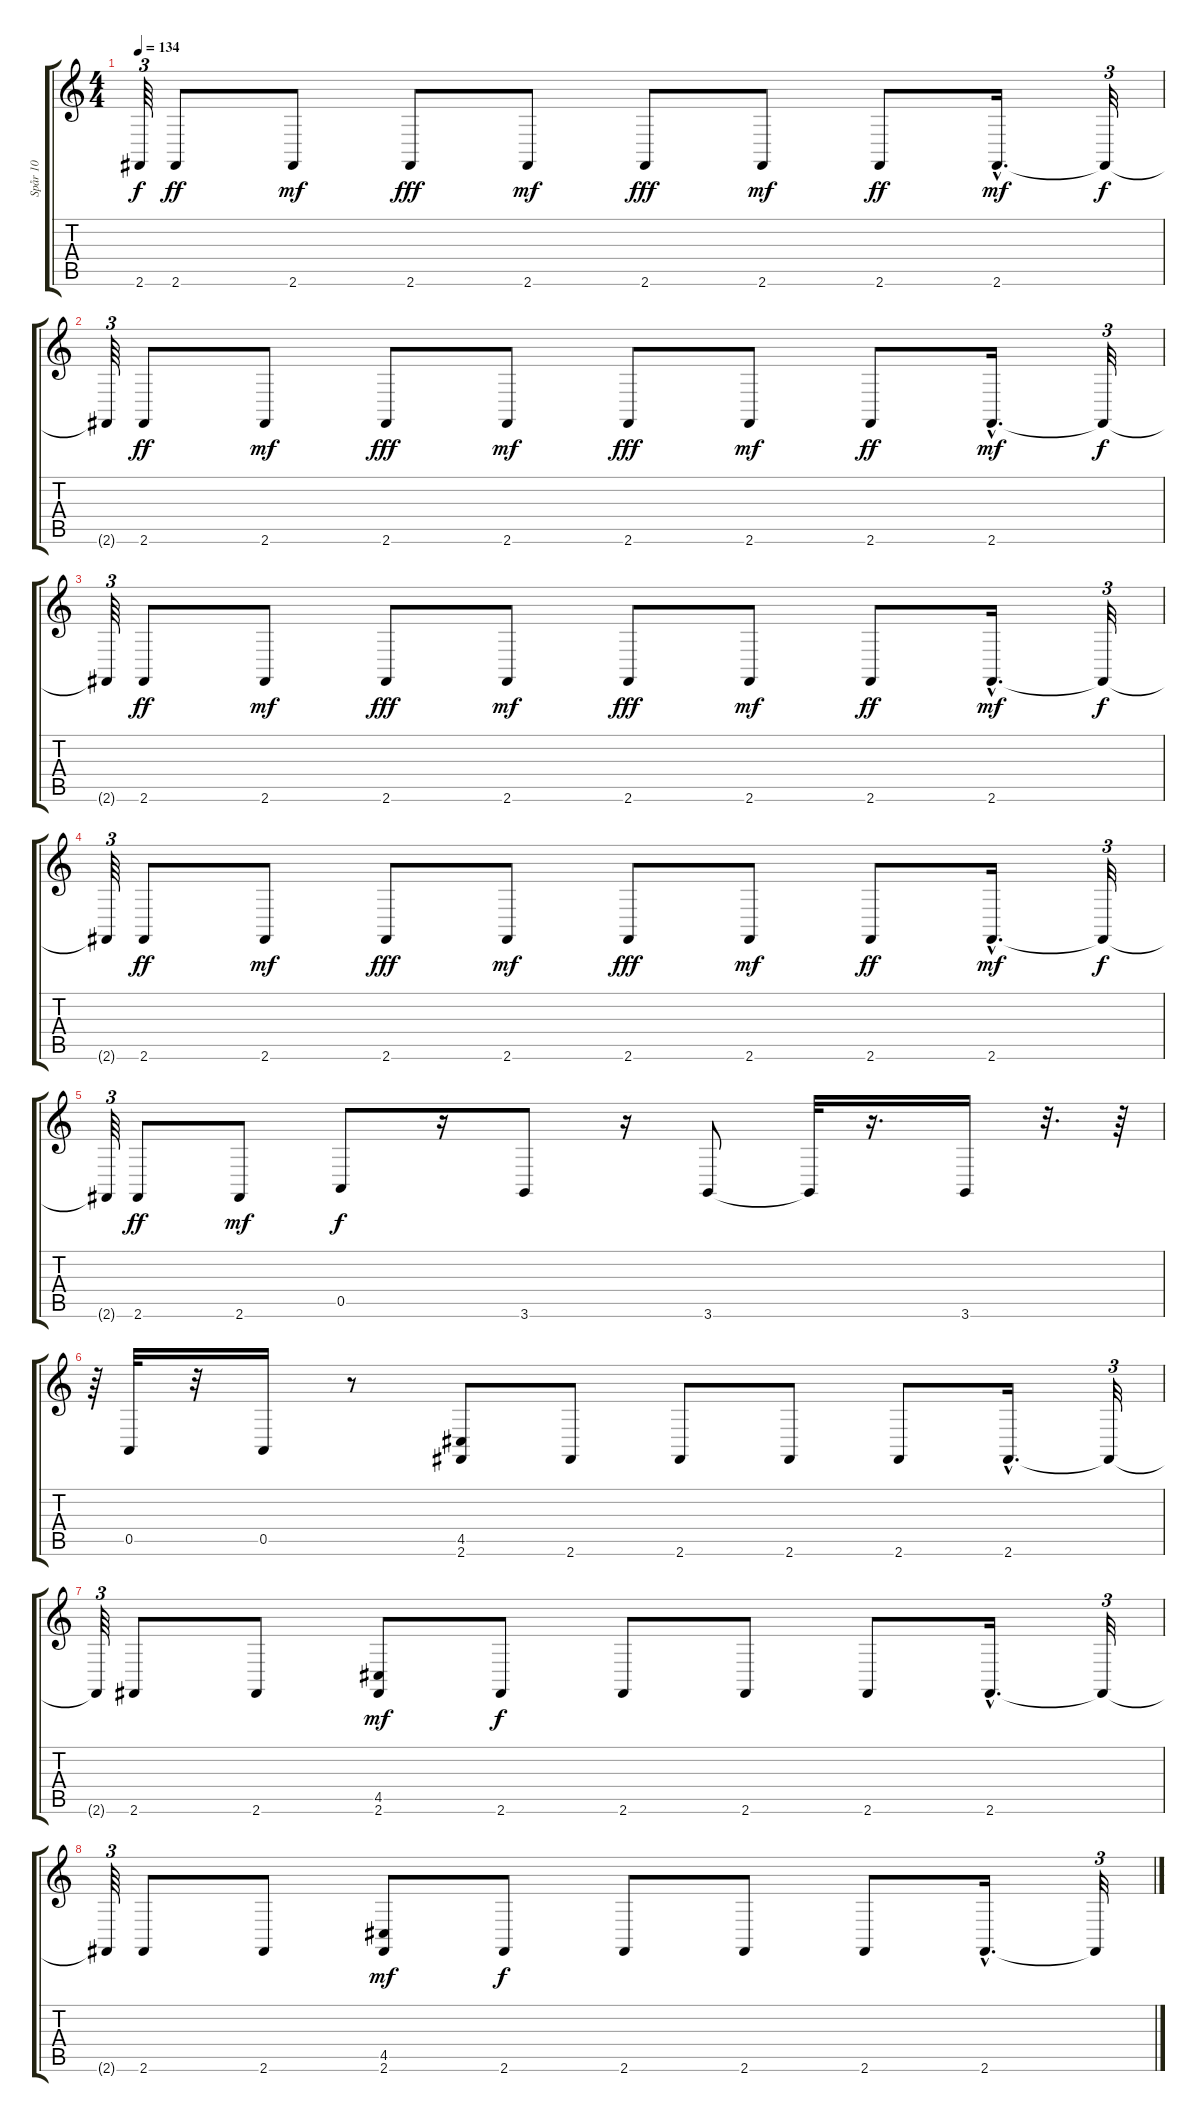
\track ("Spår 10" "Spår 10") {instrument celesta}
\staff {score tabs}
\tuning (E4 B3 G3 D3 A2 E2) {hide}
\ts (4 4)
\tempo 134
\clef g2
\ks c
2.6{t}.64{tu (3 2) dy f} 2.6.8{dy ff} 2.6.8{dy mf} 2.6.8{dy fff} 2.6.8{dy mf} 2.6.8{dy fff} 2.6.8{dy mf} 2.6.8{dy ff} 2.6{hac}.16{d dy mf} 2.6{t}.32{tu (3 2) dy f} |
2.6{t}.64{tu (3 2)} 2.6.8{dy ff} 2.6.8{dy mf} 2.6.8{dy fff} 2.6.8{dy mf} 2.6.8{dy fff} 2.6.8{dy mf} 2.6.8{dy ff} 2.6{hac}.16{d dy mf} 2.6{t}.32{tu (3 2) dy f} |
2.6{t}.64{tu (3 2)} 2.6.8{dy ff} 2.6.8{dy mf} 2.6.8{dy fff} 2.6.8{dy mf} 2.6.8{dy fff} 2.6.8{dy mf} 2.6.8{dy ff} 2.6{hac}.16{d dy mf} 2.6{t}.32{tu (3 2) dy f} |
2.6{t}.64{tu (3 2)} 2.6.8{dy ff} 2.6.8{dy mf} 2.6.8{dy fff} 2.6.8{dy mf} 2.6.8{dy fff} 2.6.8{dy mf} 2.6.8{dy ff} 2.6{hac}.16{d dy mf} 2.6{t}.32{tu (3 2) dy f} |
2.6{t}.64{tu (3 2)} 2.6.8{dy ff} 2.6.8{dy mf} 0.5.8{dy f} r.16 3.6.8 r.16 3.6.8 3.6{t}.32 r.16{d} 3.6.16 r.32{d} r.64 |
r.64{tu (3 2)} 0.5.32 r.32 0.5.16 r.8 (4.5 2.6).8 2.6.8 2.6.8 2.6.8 2.6.8 2.6{hac}.16{d} 2.6{t}.32{tu (3 2)} |
2.6{t}.64{tu (3 2)} 2.6.8 2.6.8 (4.5 2.6).8{dy mf} 2.6.8{dy f} 2.6.8 2.6.8 2.6.8 2.6{hac}.16{d} 2.6{t}.32{tu (3 2)} |
2.6{t}.64{tu (3 2)} 2.6.8 2.6.8 (4.5 2.6).8{dy mf} 2.6.8{dy f} 2.6.8 2.6.8 2.6.8 2.6{hac}.16{d} 2.6{t}.32{tu (3 2)}
